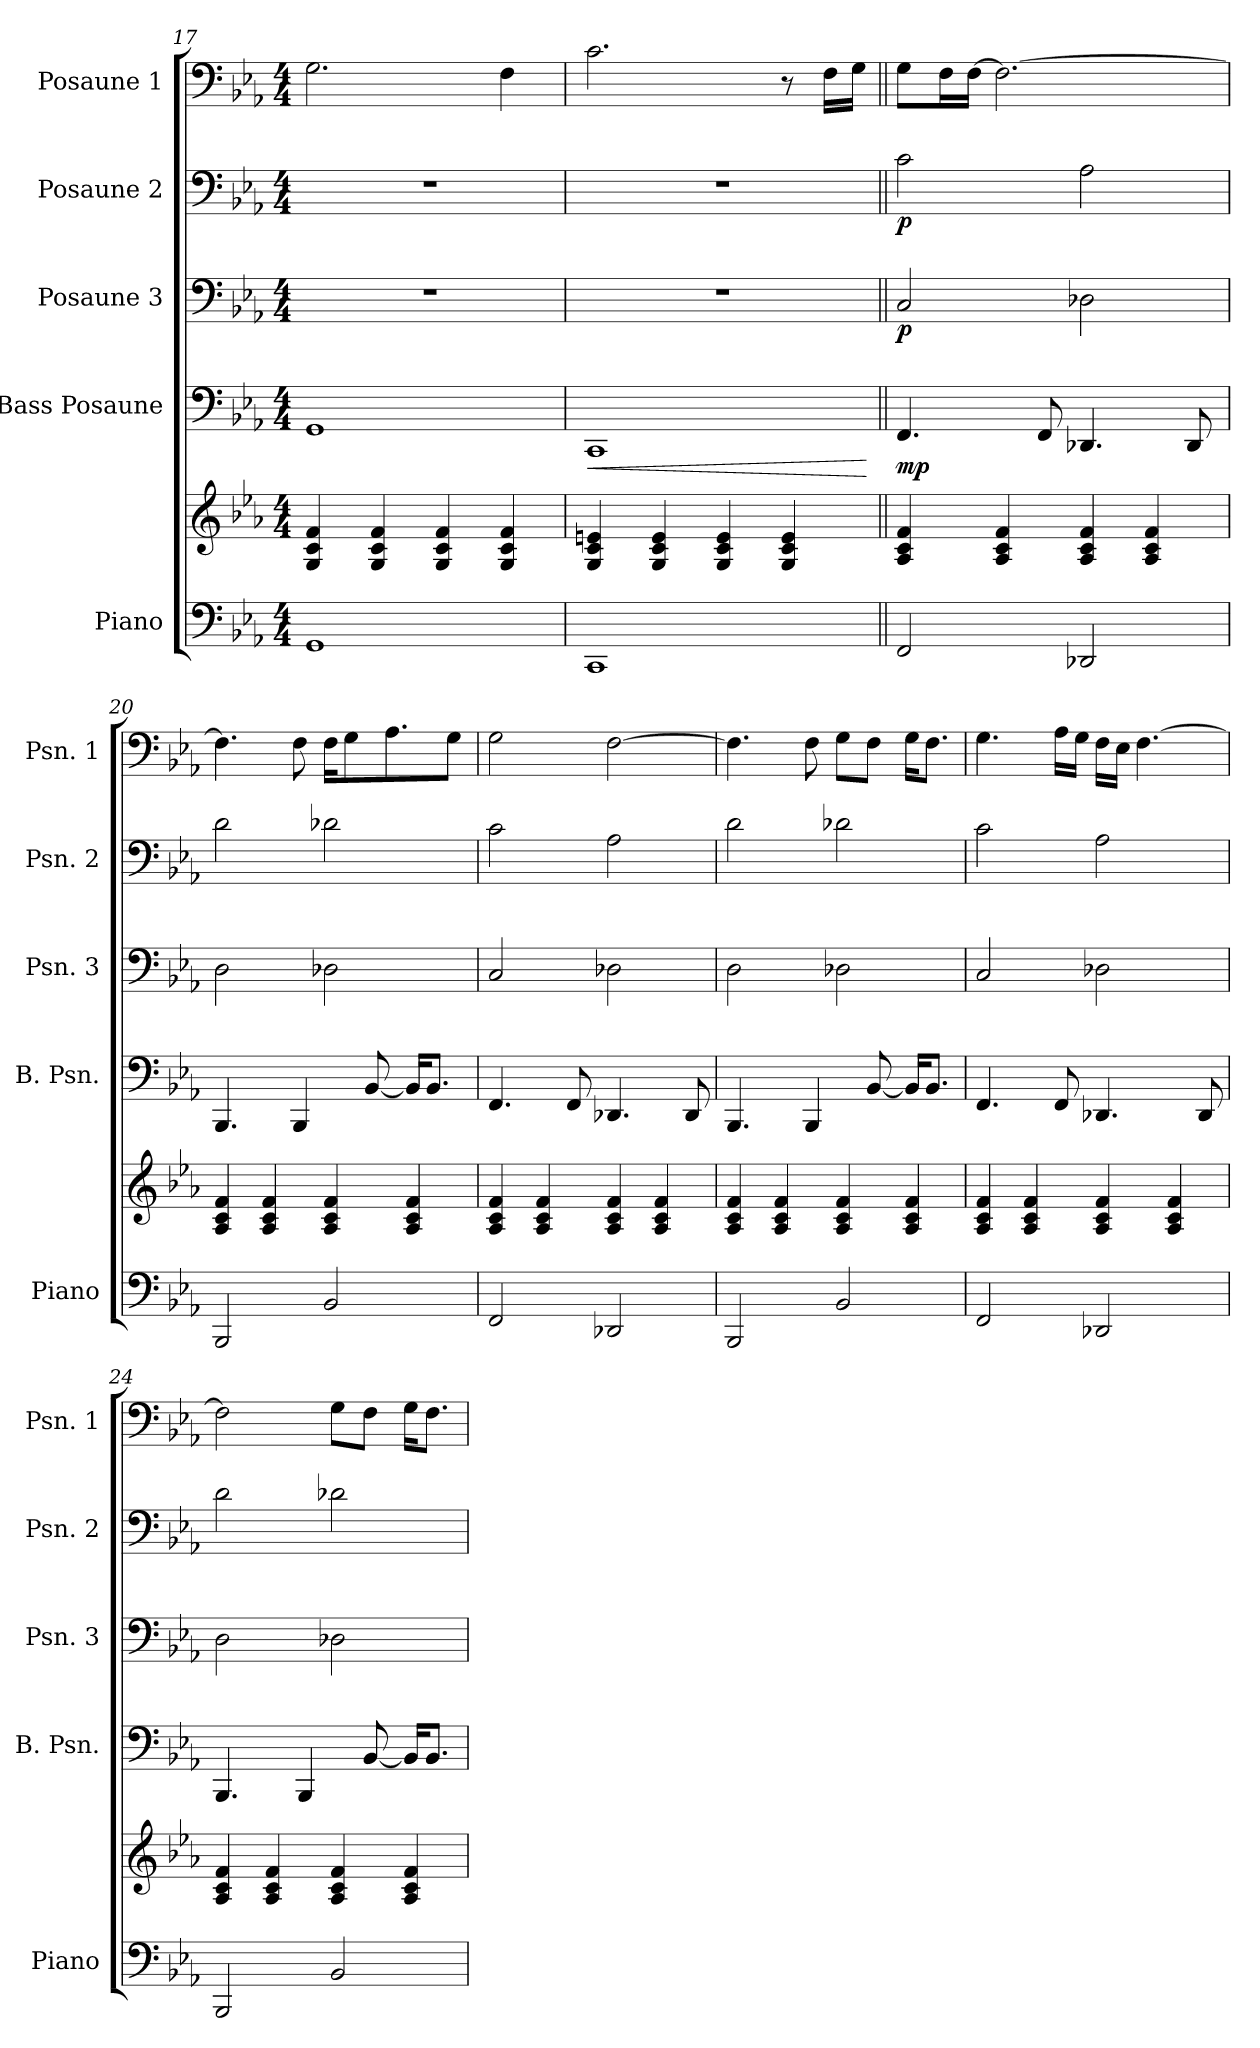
**kern	**kern	**kern	**dynam	**kern	**dynam	**kern	**dynam	**kern
*part5	*part5	*part4	*part4	*part3	*part3	*part2	*part2	*part1
*staff6	*staff5	*staff4	*staff4	*staff3	*staff3	*staff2	*staff2	*staff1
*I"Piano	*	*I"Bass Posaune	*	*I"Posaune 3	*	*I"Posaune 2	*	*I"Posaune 1
*I'Piano	*	*I'B. Psn.	*	*I'Psn. 3	*	*I'Psn. 2	*	*I'Psn. 1
!!LO:LB:g=z
*clefF4	*clefG2	*clefF4	*	*clefF4	*	*clefF4	*	*clefF4
*k[b-e-a-]	*k[b-e-a-]	*k[b-e-a-]	*	*k[b-e-a-]	*	*k[b-e-a-]	*	*k[b-e-a-]
*E-:	*E-:	*E-:	*	*E-:	*	*E-:	*	*E-:
*M4/4	*M4/4	*M4/4	*	*M4/4	*	*M4/4	*	*M4/4
=17	=17	=17	=17	=17	=17	=17	=17	=17
1GG	4G/ 4c/ 4f/	1GG	.	1r	.	1r	.	2.G\
.	4G/ 4c/ 4f/	.	.	.	.	.	.	.
.	4G/ 4c/ 4f/	.	.	.	.	.	.	.
.	4G/ 4c/ 4f/	.	.	.	.	.	.	4F\
=18	=18	=18	=18	=18	=18	=18	=18	=18
!	!	!	!LO:HP:b	!	!	!	!	!
1CC	4G/ 4c/ 4en/	1CC	<	1r	.	1r	.	2.c\
.	4G/ 4c/ 4e/	.	.	.	.	.	.	.
.	4G/ 4c/ 4e/	.	.	.	.	.	.	.
.	4G/ 4c/ 4e/	.	.	.	.	.	.	8r
.	.	.	.	.	.	.	.	16F\LL
.	.	.	.	.	.	.	.	16G\JJ
.	.	.	[	.	.	.	.	.
=19||	=19||	=19||	=19||	=19||	=19||	=19||	=19||	=19||
!	!	!	!LO:DY:b	!	!LO:DY:b	!	!LO:DY:b	!
2FF/	4A-/ 4c/ 4f/	4.FF/	mp	2C/	p	2c\	p	8G\L
.	.	.	.	.	.	.	.	16F\L
.	.	.	.	.	.	.	.	[16F\JJ
.	4A-/ 4c/ 4f/	.	.	.	.	.	.	2.F\_
.	.	8FF/	.	.	.	.	.	.
2DD-X/	4A-/ 4c/ 4f/	4.DD-X/	.	2D-X\	.	2A-\	.	.
.	4A-/ 4c/ 4f/	.	.	.	.	.	.	.
.	.	8DD-/	.	.	.	.	.	.
=20	=20	=20	=20	=20	=20	=20	=20	=20
2BBB-/	4A-/ 4c/ 4f/	4.BBB-/	.	2D\	.	2d\	.	4.F\]
.	4A-/ 4c/ 4f/	.	.	.	.	.	.	.
.	.	4BBB-/	.	.	.	.	.	8F\
2BB-/	4A-/ 4c/ 4f/	.	.	2D-X\	.	2d-X\	.	16F\KL
.	.	.	.	.	.	.	.	8G\
.	.	[8BB-/	.	.	.	.	.	.
.	.	.	.	.	.	.	.	8.A-\
.	4A-/ 4c/ 4f/	16BB-/KL]	.	.	.	.	.	.
.	.	8.BB-/J	.	.	.	.	.	.
.	.	.	.	.	.	.	.	8G\J
=21	=21	=21	=21	=21	=21	=21	=21	=21
2FF/	4A-/ 4c/ 4f/	4.FF/	.	2C/	.	2c\	.	2G\
.	4A-/ 4c/ 4f/	.	.	.	.	.	.	.
.	.	8FF/	.	.	.	.	.	.
2DD-X/	4A-/ 4c/ 4f/	4.DD-X/	.	2D-X\	.	2A-\	.	[2F\
.	4A-/ 4c/ 4f/	.	.	.	.	.	.	.
.	.	8DD-/	.	.	.	.	.	.
!!LO:PB:g=z
=22	=22	=22	=22	=22	=22	=22	=22	=22
2BBB-/	4A-/ 4c/ 4f/	4.BBB-/	.	2D\	.	2d\	.	4.F\]
.	4A-/ 4c/ 4f/	.	.	.	.	.	.	.
.	.	4BBB-/	.	.	.	.	.	8F\
2BB-/	4A-/ 4c/ 4f/	.	.	2D-X\	.	2d-X\	.	8G\L
.	.	[8BB-/	.	.	.	.	.	8F\J
.	4A-/ 4c/ 4f/	16BB-/KL]	.	.	.	.	.	16G\KL
.	.	8.BB-/J	.	.	.	.	.	8.F\J
=23	=23	=23	=23	=23	=23	=23	=23	=23
2FF/	4A-/ 4c/ 4f/	4.FF/	.	2C/	.	2c\	.	4.G\
.	4A-/ 4c/ 4f/	.	.	.	.	.	.	.
.	.	8FF/	.	.	.	.	.	16A-\LL
.	.	.	.	.	.	.	.	16G\JJ
2DD-X/	4A-/ 4c/ 4f/	4.DD-X/	.	2D-X\	.	2A-\	.	16F\LL
.	.	.	.	.	.	.	.	16E-\JJ
.	.	.	.	.	.	.	.	[4.F\
.	4A-/ 4c/ 4f/	.	.	.	.	.	.	.
.	.	8DD-/	.	.	.	.	.	.
=24	=24	=24	=24	=24	=24	=24	=24	=24
2BBB-/	4A-/ 4c/ 4f/	4.BBB-/	.	2D\	.	2d\	.	2F\]
.	4A-/ 4c/ 4f/	.	.	.	.	.	.	.
.	.	4BBB-/	.	.	.	.	.	.
2BB-/	4A-/ 4c/ 4f/	.	.	2D-X\	.	2d-X\	.	8G\L
.	.	[8BB-/	.	.	.	.	.	8F\J
.	4A-/ 4c/ 4f/	16BB-/KL]	.	.	.	.	.	16G\KL
.	.	8.BB-/J	.	.	.	.	.	8.F\J
=	=	=	=	=	=	=	=	=
*-	*-	*-	*-	*-	*-	*-	*-	*-
